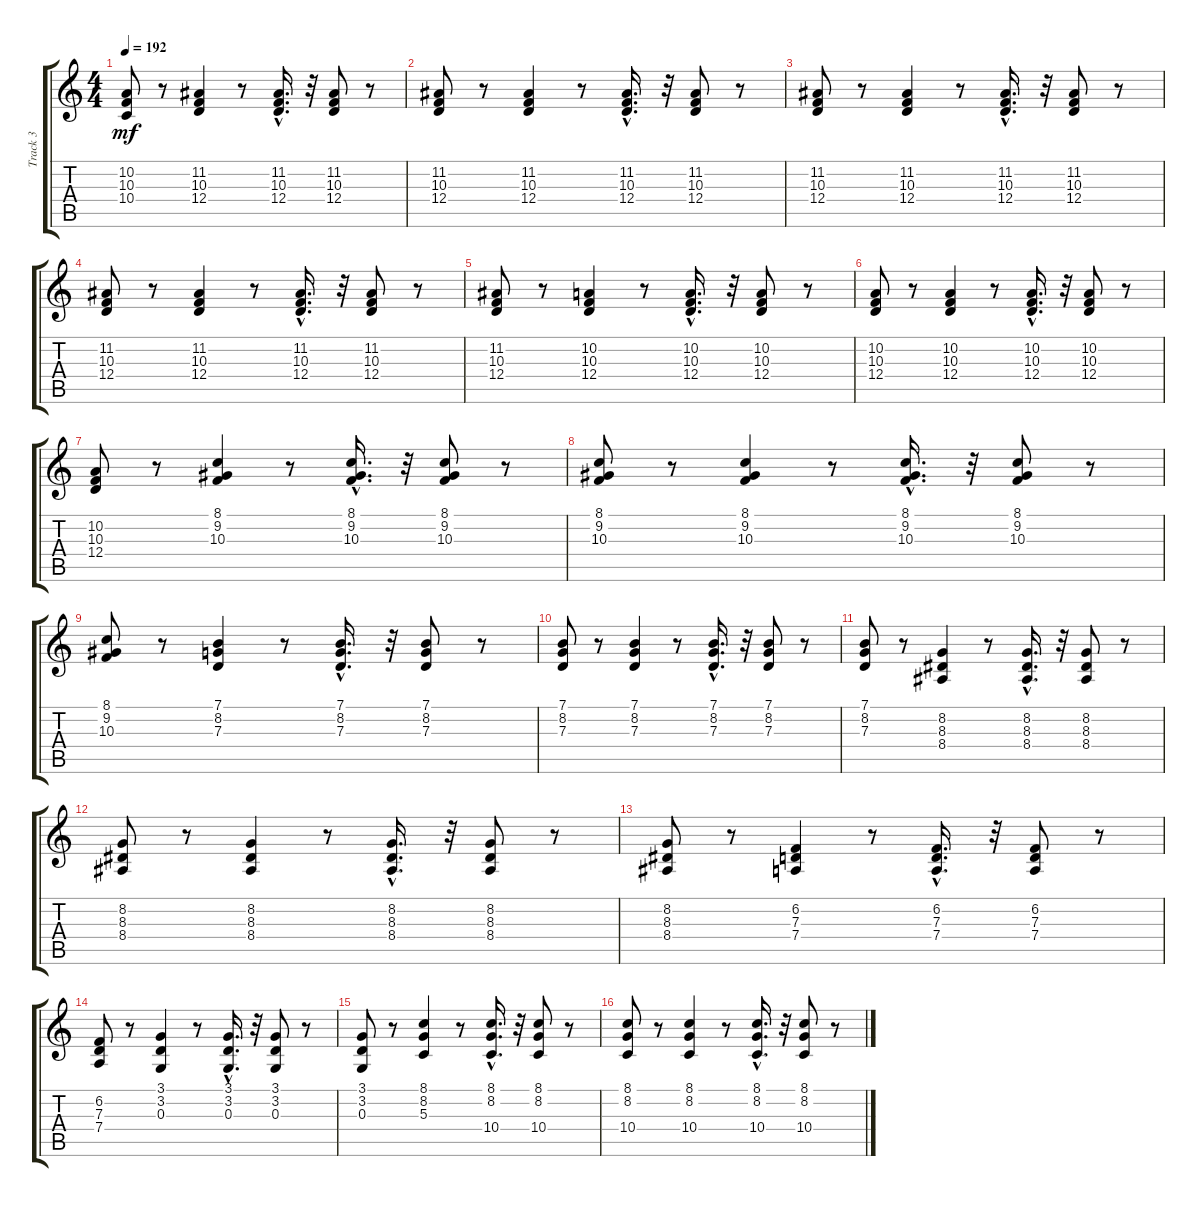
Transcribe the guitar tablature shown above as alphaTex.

\track ("Track 3" "Track 3") {instrument acousticgrandpiano}
\staff {score tabs}
\tuning (E4 B3 G3 D3 A2 E2) {hide}
\ts (4 4)
\tempo 192
\clef g2
\ks c
(10.2 10.3 10.4).8{dy mf} r.8 (11.2 10.3 12.4).4 r.8 (11.2{hac} 10.3{hac} 12.4{hac}).16{d} r.32 (11.2 10.3 12.4).8 r.8 |
(11.2 10.3 12.4).8 r.8 (11.2 10.3 12.4).4 r.8 (11.2{hac} 10.3{hac} 12.4{hac}).16{d} r.32 (11.2 10.3 12.4).8 r.8 |
(11.2 10.3 12.4).8 r.8 (11.2 10.3 12.4).4 r.8 (11.2{hac} 10.3{hac} 12.4{hac}).16{d} r.32 (11.2 10.3 12.4).8 r.8 |
(11.2 10.3 12.4).8 r.8 (11.2 10.3 12.4).4 r.8 (11.2{hac} 10.3{hac} 12.4{hac}).16{d} r.32 (11.2 10.3 12.4).8 r.8 |
(11.2 10.3 12.4).8 r.8 (10.2 10.3 12.4).4 r.8 (10.2{hac} 10.3{hac} 12.4{hac}).16{d} r.32 (10.2 10.3 12.4).8 r.8 |
(10.2 10.3 12.4).8 r.8 (10.2 10.3 12.4).4 r.8 (10.2{hac} 10.3{hac} 12.4{hac}).16{d} r.32 (10.2 10.3 12.4).8 r.8 |
(10.2 10.3 12.4).8 r.8 (8.1 9.2 10.3).4 r.8 (8.1{hac} 9.2{hac} 10.3{hac}).16{d} r.32 (8.1 9.2 10.3).8 r.8 |
(8.1 9.2 10.3).8 r.8 (8.1 9.2 10.3).4 r.8 (8.1{hac} 9.2{hac} 10.3{hac}).16{d} r.32 (8.1 9.2 10.3).8 r.8 |
(8.1 9.2 10.3).8 r.8 (7.1 8.2 7.3).4 r.8 (7.1{hac} 8.2{hac} 7.3{hac}).16{d} r.32 (7.1 8.2 7.3).8 r.8 |
(7.1 8.2 7.3).8 r.8 (7.1 8.2 7.3).4 r.8 (7.1{hac} 8.2{hac} 7.3{hac}).16{d} r.32 (7.1 8.2 7.3).8 r.8 |
(7.1 8.2 7.3).8 r.8 (8.2 8.3 8.4).4 r.8 (8.2{hac} 8.3{hac} 8.4{hac}).16{d} r.32 (8.2 8.3 8.4).8 r.8 |
(8.2 8.3 8.4).8 r.8 (8.2 8.3 8.4).4 r.8 (8.2{hac} 8.3{hac} 8.4{hac}).16{d} r.32 (8.2 8.3 8.4).8 r.8 |
(8.2 8.3 8.4).8 r.8 (6.2 7.3 7.4).4 r.8 (6.2{hac} 7.3{hac} 7.4{hac}).16{d} r.32 (6.2 7.3 7.4).8 r.8 |
(6.2 7.3 7.4).8 r.8 (3.1 3.2 0.3).4 r.8 (3.1{hac} 3.2{hac} 0.3{hac}).16{d} r.32 (3.1 3.2 0.3).8 r.8 |
(3.1 3.2 0.3).8 r.8 (8.1 8.2 5.3).4 r.8 (8.1{hac} 8.2{hac} 10.4{hac}).16{d} r.32 (8.1 8.2 10.4).8 r.8 |
(8.1 8.2 10.4).8 r.8 (8.1 8.2 10.4).4 r.8 (8.1{hac} 8.2{hac} 10.4{hac}).16{d} r.32 (8.1 8.2 10.4).8 r.8
